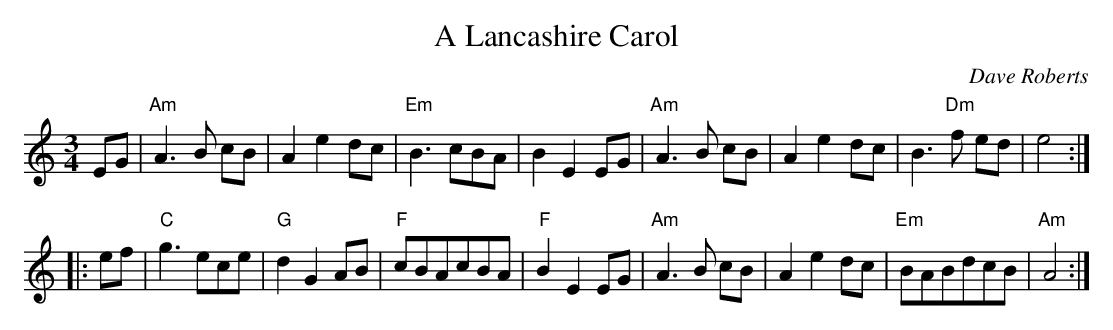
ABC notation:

X:1
T:A Lancashire Carol
C:Dave Roberts
M:3/4
K:Am
EG | "Am"A3B cB | A2e2 dc |"Em"B3cBA |B2E2 EG |\
"Am"A3B cB |A2 e2 dc | B3"Dm"f ed | e4 :|
|: ef | "C"g3 ece | "G"d2 G2 AB | "F"cBAcBA | "F"B2E2 EG |\
"Am"A3B cB |A2 e2 dc | "Em"BABdcB | "Am"A4 :|
